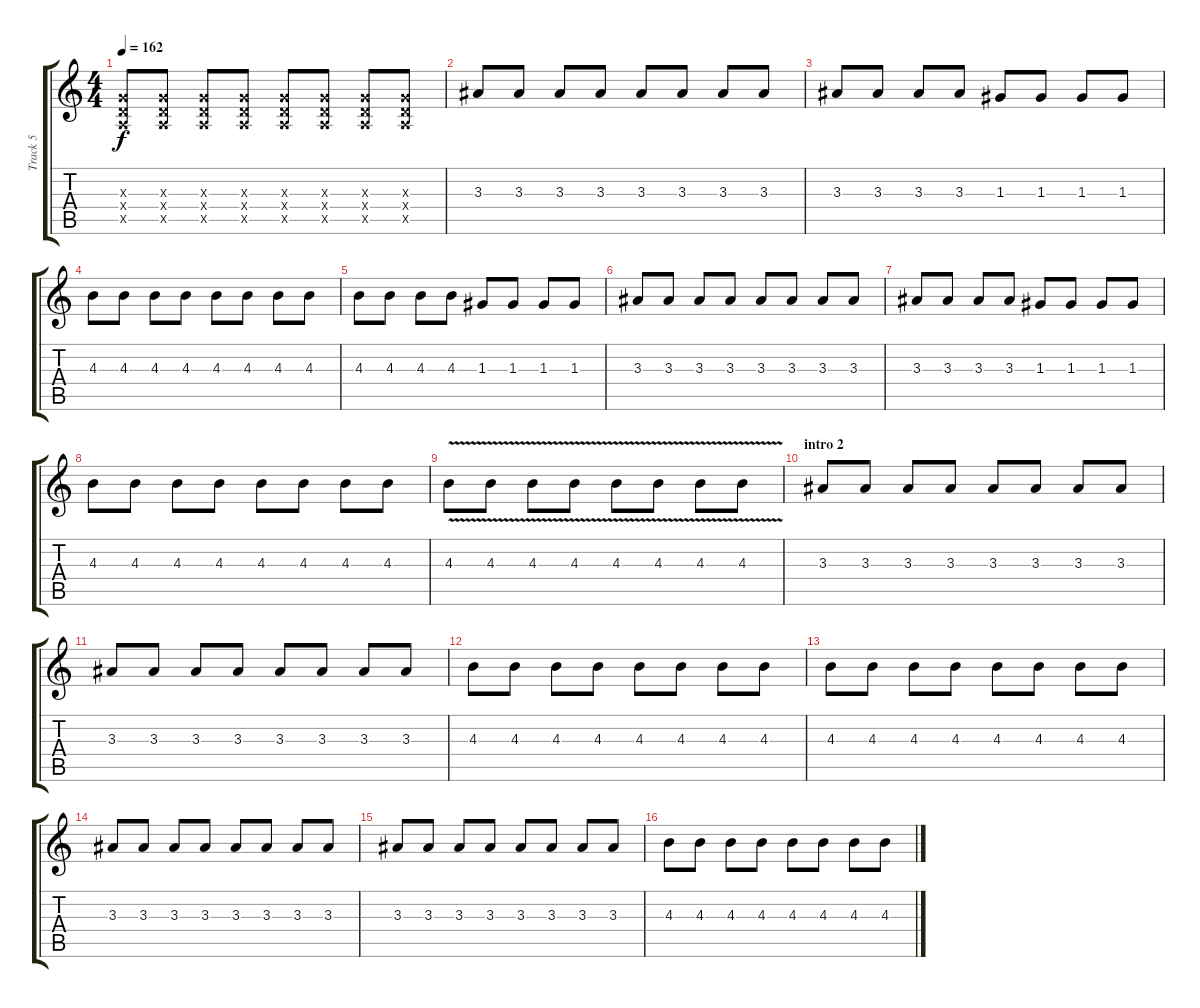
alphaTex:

\track ("Track 5" "Track 5") {instrument distortionguitar}
\staff {score tabs}
\tuning (E4 B3 G3 D3 A2 E2) {hide}
\ts (4 4)
\tempo 162
\clef g2
\ks c
(0.3{x} 0.4{x} 0.5{x}).8{dy f} (0.3{x} 0.4{x} 0.5{x}).8 (0.3{x} 0.4{x} 0.5{x}).8 (0.3{x} 0.4{x} 0.5{x}).8 (0.3{x} 0.4{x} 0.5{x}).8 (0.3{x} 0.4{x} 0.5{x}).8 (0.3{x} 0.4{x} 0.5{x}).8 (0.3{x} 0.4{x} 0.5{x}).8 |
3.3.8 3.3.8 3.3.8 3.3.8 3.3.8 3.3.8 3.3.8 3.3.8 |
3.3.8 3.3.8 3.3.8 3.3.8 1.3.8 1.3.8 1.3.8 1.3.8 |
4.3.8 4.3.8 4.3.8 4.3.8 4.3.8 4.3.8 4.3.8 4.3.8 |
4.3.8 4.3.8 4.3.8 4.3.8 1.3.8 1.3.8 1.3.8 1.3.8 |
3.3.8 3.3.8 3.3.8 3.3.8 3.3.8 3.3.8 3.3.8 3.3.8 |
3.3.8 3.3.8 3.3.8 3.3.8 1.3.8 1.3.8 1.3.8 1.3.8 |
4.3.8 4.3.8 4.3.8 4.3.8 4.3.8 4.3.8 4.3.8 4.3.8 |
4.3{v}.8 4.3{v}.8 4.3{v}.8 4.3{v}.8 4.3{v}.8 4.3{v}.8 4.3{v}.8 4.3{v}.8 |
\section ("" "intro 2")
3.3.8 3.3.8 3.3.8 3.3.8 3.3.8 3.3.8 3.3.8 3.3.8 |
3.3.8 3.3.8 3.3.8 3.3.8 3.3.8 3.3.8 3.3.8 3.3.8 |
4.3.8 4.3.8 4.3.8 4.3.8 4.3.8 4.3.8 4.3.8 4.3.8 |
4.3.8 4.3.8 4.3.8 4.3.8 4.3.8 4.3.8 4.3.8 4.3.8 |
3.3.8 3.3.8 3.3.8 3.3.8 3.3.8 3.3.8 3.3.8 3.3.8 |
3.3.8 3.3.8 3.3.8 3.3.8 3.3.8 3.3.8 3.3.8 3.3.8 |
4.3.8 4.3.8 4.3.8 4.3.8 4.3.8 4.3.8 4.3.8 4.3.8
